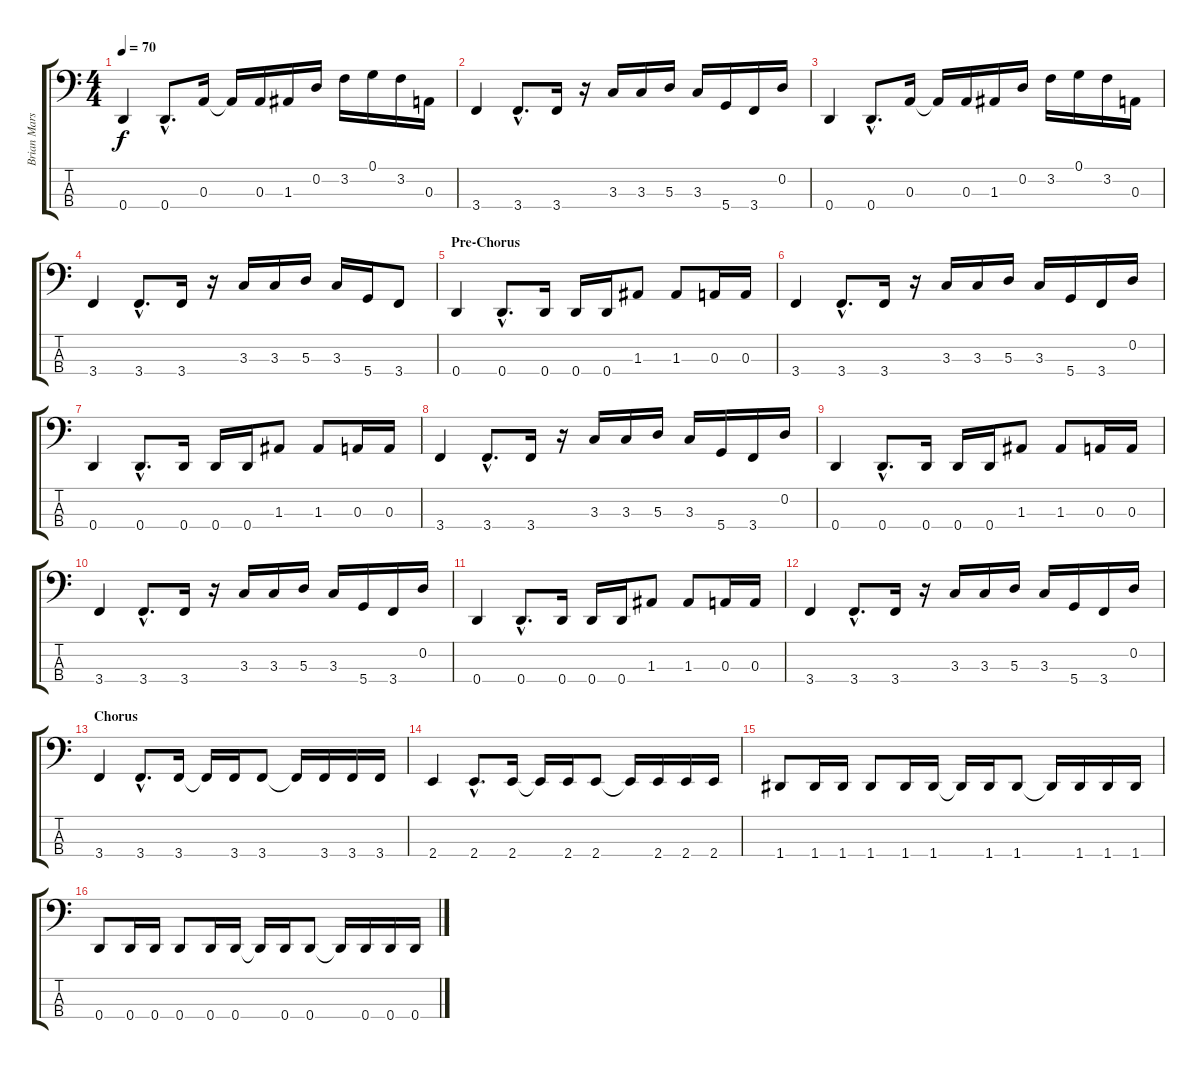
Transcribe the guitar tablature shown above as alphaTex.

\track ("Brian Marshall" "Brian Mars") {instrument electricbasspick}
\staff {score tabs}
\tuning (G2 D2 A1 D1) {hide}
\ts (4 4)
\tempo 70
\clef f4
\ks c
0.4.4{dy f} 0.4{hac}.8{d} 0.3.16 0.3{t}.16 0.3.16 1.3.16 0.2.16 3.2.16 0.1.16 3.2.16 0.3.16 |
3.4.4 3.4{hac}.8{d} 3.4.16 r.16 3.3.16 3.3.16 5.3.16 3.3.16 5.4.16 3.4.16 0.2.16 |
0.4.4 0.4{hac}.8{d} 0.3.16 0.3{t}.16 0.3.16 1.3.16 0.2.16 3.2.16 0.1.16 3.2.16 0.3.16 |
3.4.4 3.4{hac}.8{d} 3.4.16 r.16 3.3.16 3.3.16 5.3.16 3.3.16 5.4.16 3.4.8 |
\section ("" "Pre-Chorus")
0.4.4 0.4{hac}.8{d} 0.4.16 0.4.16 0.4.16 1.3.8 1.3.8 0.3.16 0.3.16 |
3.4.4 3.4{hac}.8{d} 3.4.16 r.16 3.3.16 3.3.16 5.3.16 3.3.16 5.4.16 3.4.16 0.2.16 |
0.4.4 0.4{hac}.8{d} 0.4.16 0.4.16 0.4.16 1.3.8 1.3.8 0.3.16 0.3.16 |
3.4.4 3.4{hac}.8{d} 3.4.16 r.16 3.3.16 3.3.16 5.3.16 3.3.16 5.4.16 3.4.16 0.2.16 |
0.4.4 0.4{hac}.8{d} 0.4.16 0.4.16 0.4.16 1.3.8 1.3.8 0.3.16 0.3.16 |
3.4.4 3.4{hac}.8{d} 3.4.16 r.16 3.3.16 3.3.16 5.3.16 3.3.16 5.4.16 3.4.16 0.2.16 |
0.4.4 0.4{hac}.8{d} 0.4.16 0.4.16 0.4.16 1.3.8 1.3.8 0.3.16 0.3.16 |
3.4.4 3.4{hac}.8{d} 3.4.16 r.16 3.3.16 3.3.16 5.3.16 3.3.16 5.4.16 3.4.16 0.2.16 |
\section ("" "Chorus")
3.4.4 3.4{hac}.8{d} 3.4.16 3.4{t}.16 3.4.16 3.4.8 3.4{t}.16 3.4.16 3.4.16 3.4.16 |
2.4.4 2.4{hac}.8{d} 2.4.16 2.4{t}.16 2.4.16 2.4.8 2.4{t}.16 2.4.16 2.4.16 2.4.16 |
1.4.8 1.4.16 1.4.16 1.4.8 1.4.16 1.4.16 1.4{t}.16 1.4.16 1.4.8 1.4{t}.16 1.4.16 1.4.16 1.4.16 |
0.4.8 0.4.16 0.4.16 0.4.8 0.4.16 0.4.16 0.4{t}.16 0.4.16 0.4.8 0.4{t}.16 0.4.16 0.4.16 0.4.16
